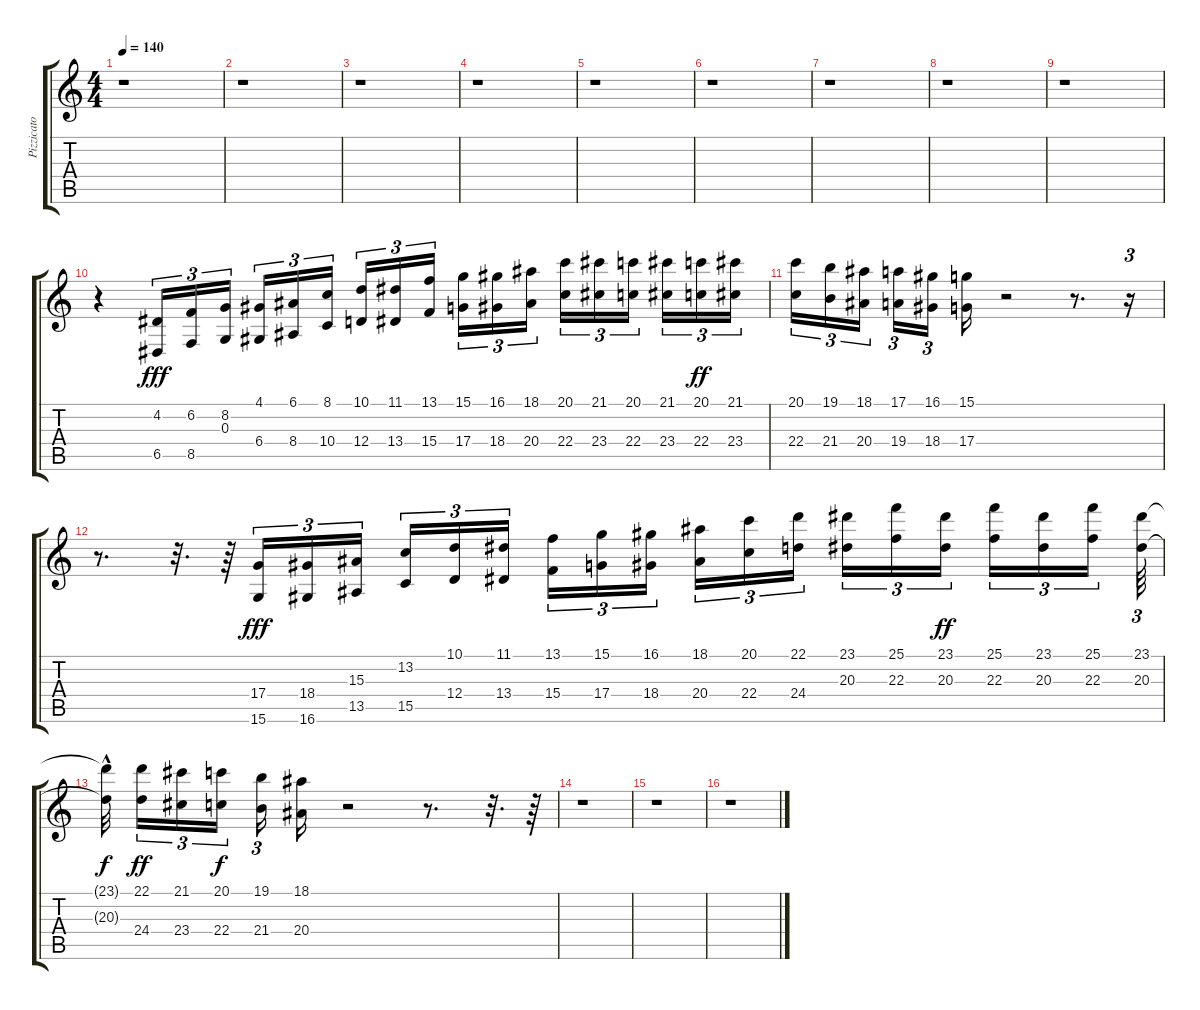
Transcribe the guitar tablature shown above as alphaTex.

\track ("Pizzicato" "Pizzicato") {instrument pizzicatostrings}
\staff {score tabs}
\tuning (E4 B3 G3 D3 A2 E2) {hide}
\ts (4 4)
\tempo 140
\clef g2
\ks c
r.1{dy f} |
r.1 |
r.1 |
r.1 |
r.1 |
r.1 |
r.1 |
r.1 |
r.1 |
r.4 (4.2 6.5).16{tu (3 2) dy fff instrument tremolostrings} (6.2 8.5).16{tu (3 2)} (8.2 0.3).16{tu (3 2)} (4.1 6.4).16{tu (3 2)} (6.1 8.4).16{tu (3 2)} (8.1 10.4).16{tu (3 2)} (10.1 12.4).16{tu (3 2)} (11.1 13.4).16{tu (3 2)} (13.1 15.4).16{tu (3 2)} (15.1 17.4).16{tu (3 2)} (16.1 18.4).16{tu (3 2)} (18.1 20.4).16{tu (3 2)} (20.1 22.4).16{tu (3 2)} (21.1 23.4).16{tu (3 2)} (20.1 22.4).16{tu (3 2)} (21.1 23.4).16{tu (3 2)} (20.1 22.4).16{tu (3 2) dy ff} (21.1 23.4).16{tu (3 2)} |
(20.1 22.4).16{tu (3 2)} (19.1 21.4).16{tu (3 2)} (18.1 20.4).16{tu (3 2)} (17.1 19.4).16{tu (3 2)} (16.1 18.4).16{tu (3 2)} (15.1 17.4).16 r.2 r.8{d} r.16{tu (3 2)} |
r.8{d} r.32{d} r.64 (17.4 15.6).16{tu (3 2) dy fff} (18.4 16.6).16{tu (3 2)} (15.3 13.5).16{tu (3 2)} (13.2 15.5).16{tu (3 2)} (10.1 12.4).16{tu (3 2)} (11.1 13.4).16{tu (3 2)} (13.1 15.4).16{tu (3 2)} (15.1 17.4).16{tu (3 2)} (16.1 18.4).16{tu (3 2)} (18.1 20.4).16{tu (3 2)} (20.1 22.4).16{tu (3 2)} (22.1 24.4).16{tu (3 2)} (23.1 20.3).16{tu (3 2)} (25.1 22.3).16{tu (3 2)} (23.1 20.3).16{tu (3 2) dy ff} (25.1 22.3).16{tu (3 2)} (23.1 20.3).16{tu (3 2)} (25.1 22.3).16{tu (3 2)} (23.1 20.3).64{tu (3 2)} |
(23.1{hac t} 20.3{hac t}).32{dy f} (22.1 24.4).16{tu (3 2) dy ff} (21.1 23.4).16{tu (3 2)} (20.1 22.4).16{tu (3 2) dy f} (19.1 21.4).16{tu (3 2)} (18.1 20.4).16 r.2 r.8{d} r.32{d} r.64 |
r.1 |
r.1 |
r.1
